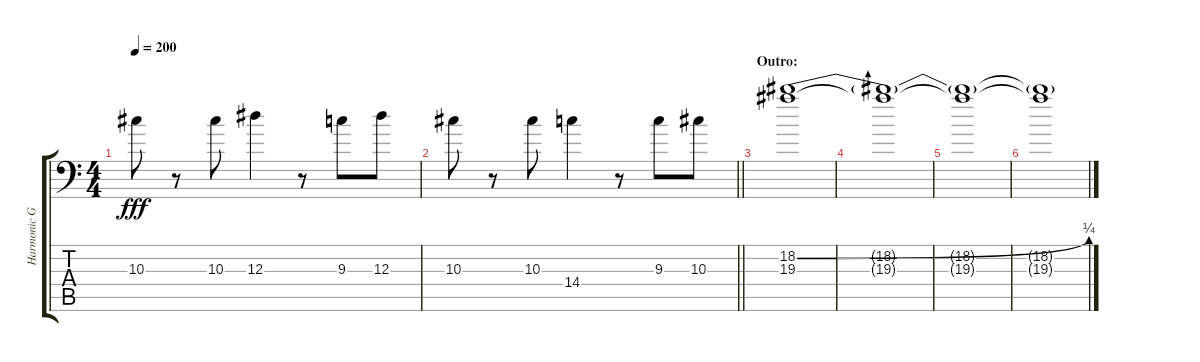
\track ("Harmonic Guitar" "Harmonic G") {instrument distortionguitar}
\staff {score tabs}
\tuning (C4 G3 Eb3 Bb2 F2 Bb1) {hide}
\ts (4 4)
\tempo 200
\clef f4
\ks c
10.3.8{dy fff} r.8 10.3.8 12.3.4 r.8 9.3.8 12.3.8 |
\barLineRight lightlight
10.3.8 r.8 10.3.8 14.4.4 r.8 9.3.8 10.3.8 |
\section ("" "Outro:")
(18.2{be (bend 0 0 60 1)} 19.3).1 |
(18.2{t} 19.3{t}).1 |
(18.2{t} 19.3{t}).1 |
(18.2{t} 19.3{t}).1
